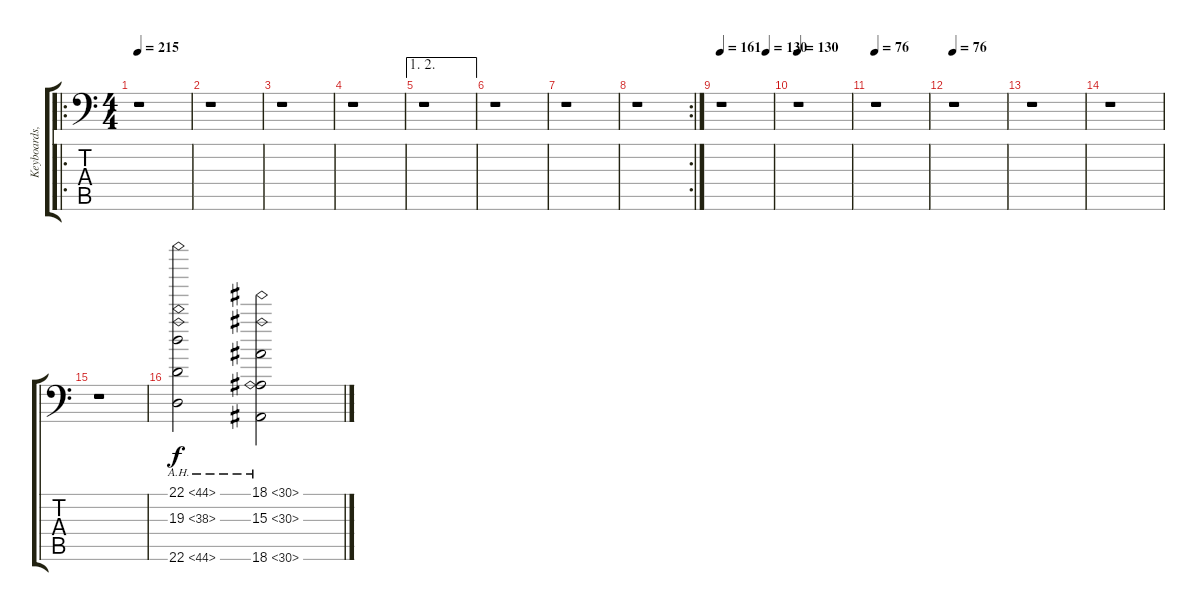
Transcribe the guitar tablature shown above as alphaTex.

\track ("Keyboards, guitar fills, etc..." "Keyboards,") {instrument stringensemble1}
\staff {score tabs}
\tuning (E3 B2 G2 D2 A1 E1) {hide}
\ro
\ts (4 4)
\tempo 215
\clef f4
\ks c
r.1{dy f} |
r.1 |
r.1 |
r.1 |
\ae (1 2)
r.1 |
r.1 |
r.1 |
\rc 2
r.1 |
\tempo 161
\tempo (130 0.875)
r.1 |
\tempo 130
r.1 |
\tempo 76
r.1 |
\tempo 76
r.1 |
r.1 |
r.1 |
r.1 |
(22.1{ah 22} 19.3{ah 19} 22.6{ah 22}).2{volume 6 instrument stringensemble1} (18.1{ah 12} 15.3{ah 15} 18.6{ah 12}).2
